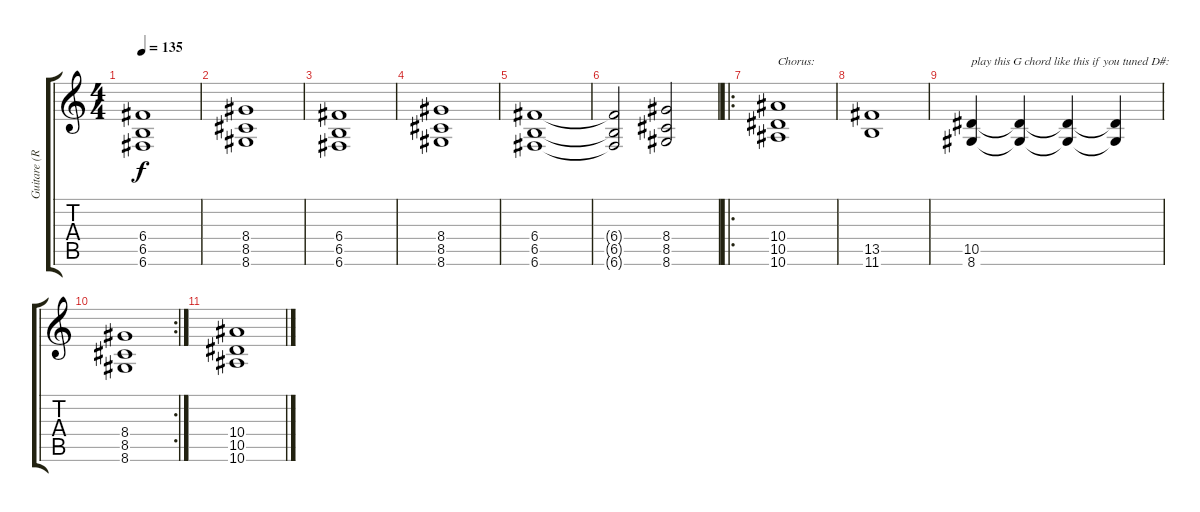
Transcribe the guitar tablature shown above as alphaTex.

\track ("Guitare (Rytmique)" "Guitare (R") {instrument distortionguitar}
\staff {score tabs}
\tuning (D4 A3 F3 C3 F2 C2) {hide}
\ts (4 4)
\tempo 135
\clef g2
\ks c
(6.4 6.5 6.6).1{dy f} |
(8.4 8.5 8.6).1 |
(6.4 6.5 6.6).1 |
(8.4 8.5 8.6).1 |
(6.4 6.5 6.6).1 |
(6.4{t} 6.5{t} 6.6{t}).2 (8.4 8.5 8.6).2 |
\ro
(10.4 10.5 10.6).1{txt "Chorus:"} |
(13.5 11.6).1 |
(10.5 8.6).4{txt "play this G chord like this if you tuned D#:"} (10.5{t} 8.6{t}).4 (10.5{t} 8.6{t}).4 (10.5{t} 8.6{t}).4 |
\rc 2
(8.4 8.5 8.6).1 |
(10.4 10.5 10.6).1
